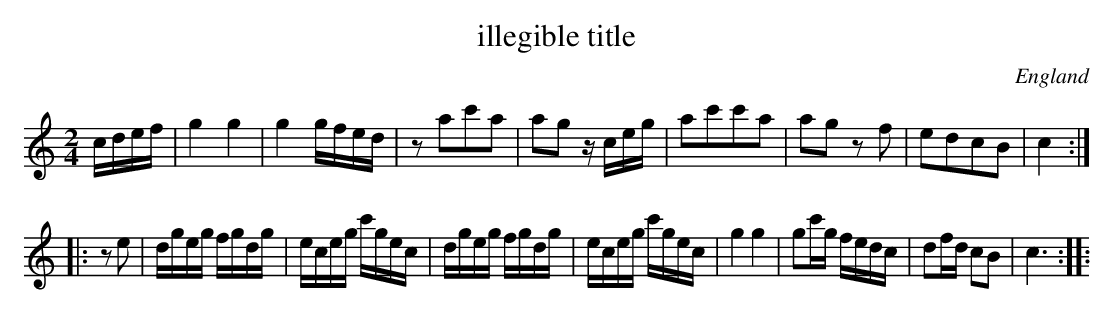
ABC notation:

X:1
T:illegible title
L:1/8
M:2/4
O:England
K:C major
c/d/e/f/ |\
g2 g2 | g2 g/f/e/d/ | zac'a | ag z/c/e/g/ | \
ac'c'a | ag zf | edcB | c2 ::
ze |\
d/g/e/g/ f/g/d/g/ | e/c/e/g/ c'/g/e/c/ | \
d/g/e/g/ f/g/d/g/ | e/c/e/g/ c'/g/e/c/ | \
g2g2 | gc'/g/ f/e/d/c/ | \
df/d/ cB | c3 ::
